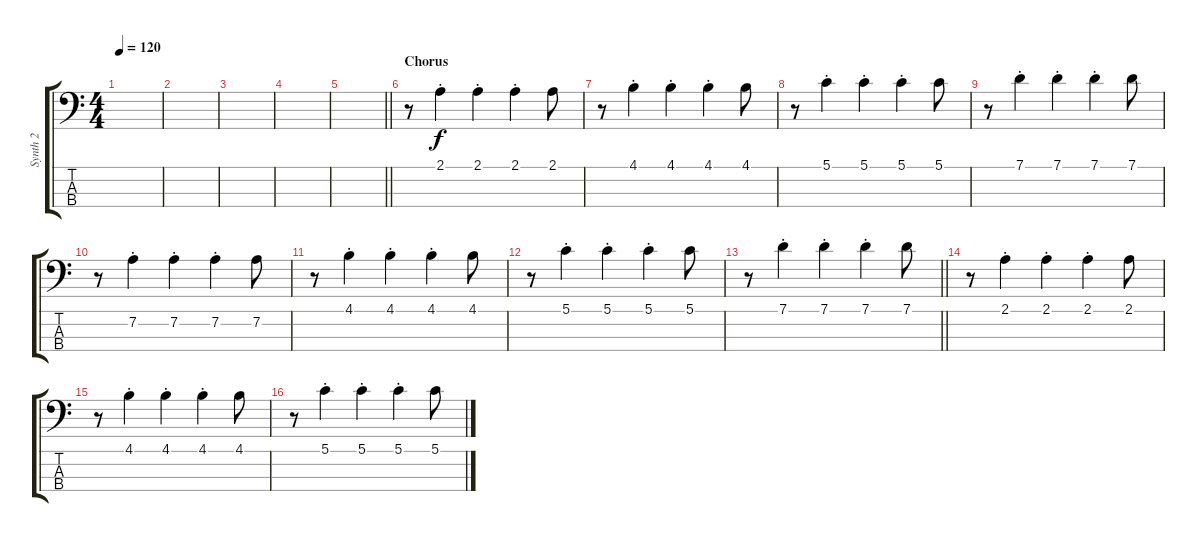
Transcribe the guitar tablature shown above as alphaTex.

\track ("Synth 2" "Synth 2") {instrument electricbassfinger}
\staff {score tabs}
\tuning (G2 D2 A1 E1) {hide}
\ts (4 4)
\tempo 120
\clef f4
\ks c
|
|
|
|
\barLineRight lightlight
|
\section ("" "Chorus")
r.8 2.1{st}.4 2.1{st}.4 2.1{st}.4 2.1.8 |
r.8 4.1{st}.4 4.1{st}.4 4.1{st}.4 4.1.8 |
r.8 5.1{st}.4 5.1{st}.4 5.1{st}.4 5.1.8 |
r.8 7.1{st}.4 7.1{st}.4 7.1{st}.4 7.1.8 |
r.8 7.2{st}.4 7.2{st}.4 7.2{st}.4 7.2.8 |
r.8 4.1{st}.4 4.1{st}.4 4.1{st}.4 4.1.8 |
r.8 5.1{st}.4 5.1{st}.4 5.1{st}.4 5.1.8 |
\barLineRight lightlight
r.8 7.1{st}.4 7.1{st}.4 7.1{st}.4 7.1.8 |
r.8 2.1{st}.4 2.1{st}.4 2.1{st}.4 2.1.8 |
r.8 4.1{st}.4 4.1{st}.4 4.1{st}.4 4.1.8 |
r.8 5.1{st}.4 5.1{st}.4 5.1{st}.4 5.1.8
